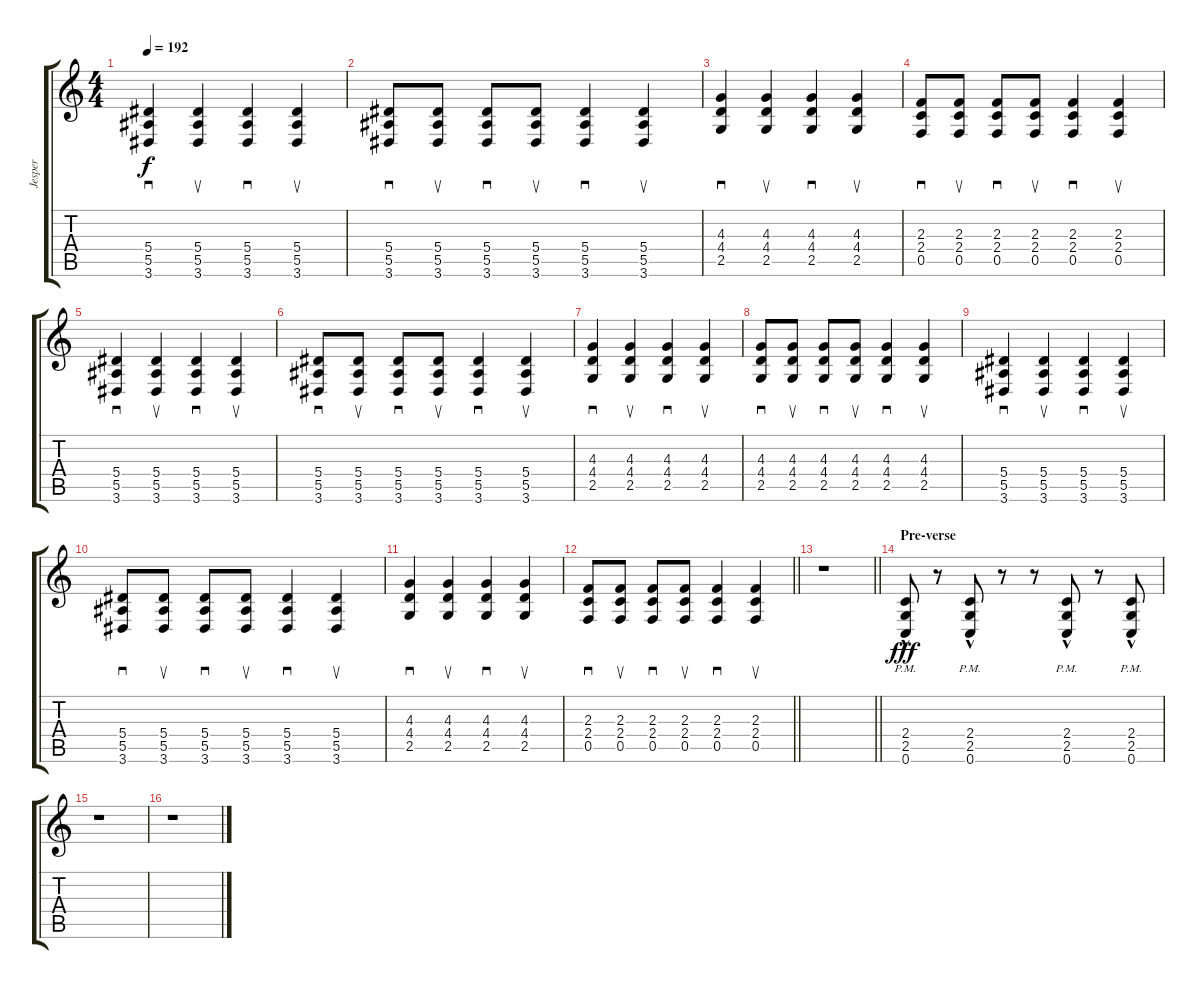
\track ("Jesper" "Jesper") {instrument distortionguitar}
\staff {score tabs}
\tuning (C4 G3 Eb3 Bb2 F2 C2) {hide}
\ts (4 4)
\tempo 192
\clef g2
\ks c
(5.4 5.5 3.6).4{sd dy f} (5.4 5.5 3.6).4{su} (5.4 5.5 3.6).4{sd} (5.4 5.5 3.6).4{su} |
(5.4 5.5 3.6).8{sd} (5.4 5.5 3.6).8{su} (5.4 5.5 3.6).8{sd} (5.4 5.5 3.6).8{su} (5.4 5.5 3.6).4{sd} (5.4 5.5 3.6).4{su} |
(4.3 4.4 2.5).4{sd} (4.3 4.4 2.5).4{su} (4.3 4.4 2.5).4{sd} (4.3 4.4 2.5).4{su} |
(2.3 2.4 0.5).8{sd} (2.3 2.4 0.5).8{su} (2.3 2.4 0.5).8{sd} (2.3 2.4 0.5).8{su} (2.3 2.4 0.5).4{sd} (2.3 2.4 0.5).4{su} |
(5.4 5.5 3.6).4{sd volume 13 instrument distortionguitar} (5.4 5.5 3.6).4{su} (5.4 5.5 3.6).4{sd} (5.4 5.5 3.6).4{su} |
(5.4 5.5 3.6).8{sd} (5.4 5.5 3.6).8{su} (5.4 5.5 3.6).8{sd} (5.4 5.5 3.6).8{su} (5.4 5.5 3.6).4{sd} (5.4 5.5 3.6).4{su} |
(4.3 4.4 2.5).4{sd} (4.3 4.4 2.5).4{su} (4.3 4.4 2.5).4{sd} (4.3 4.4 2.5).4{su} |
(4.3 4.4 2.5).8{sd} (4.3 4.4 2.5).8{su} (4.3 4.4 2.5).8{sd} (4.3 4.4 2.5).8{su} (4.3 4.4 2.5).4{sd} (4.3 4.4 2.5).4{su} |
(5.4 5.5 3.6).4{sd} (5.4 5.5 3.6).4{su} (5.4 5.5 3.6).4{sd} (5.4 5.5 3.6).4{su} |
(5.4 5.5 3.6).8{sd} (5.4 5.5 3.6).8{su} (5.4 5.5 3.6).8{sd} (5.4 5.5 3.6).8{su} (5.4 5.5 3.6).4{sd} (5.4 5.5 3.6).4{su} |
(4.3 4.4 2.5).4{sd} (4.3 4.4 2.5).4{su} (4.3 4.4 2.5).4{sd} (4.3 4.4 2.5).4{su} |
\barLineRight lightlight
(2.3 2.4 0.5).8{sd} (2.3 2.4 0.5).8{su} (2.3 2.4 0.5).8{sd} (2.3 2.4 0.5).8{su} (2.3 2.4 0.5).4{sd} (2.3 2.4 0.5).4{su} |
\barLineRight lightlight
r.1 |
\section ("" "Pre-verse")
(2.4{hac pm} 2.5{hac} 0.6{hac}).8{dy fff volume 13} r.8 (2.4{hac pm} 2.5{hac} 0.6{hac}).8 r.8 r.8 (2.4{hac pm} 2.5{hac} 0.6{hac}).8 r.8 (2.4{hac pm} 2.5{hac} 0.6{hac}).8 |
r.1 |
r.1
